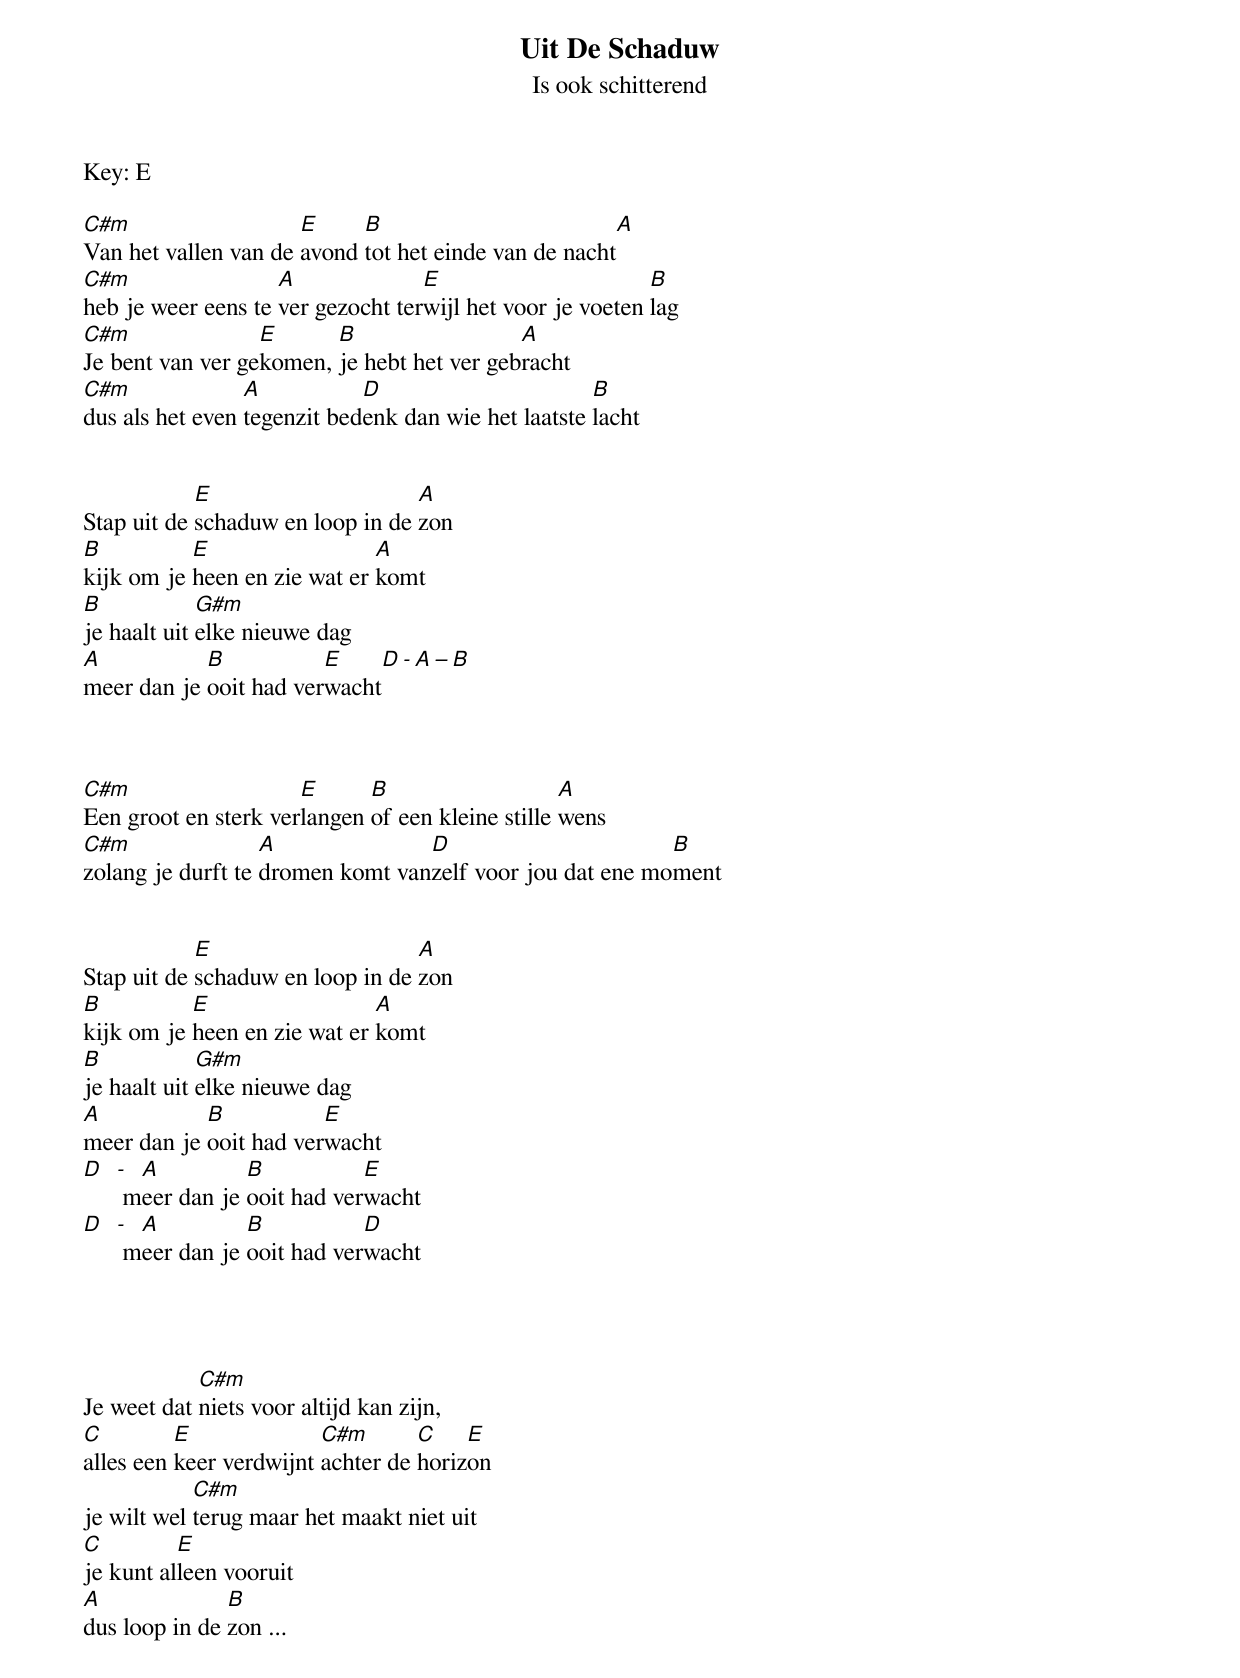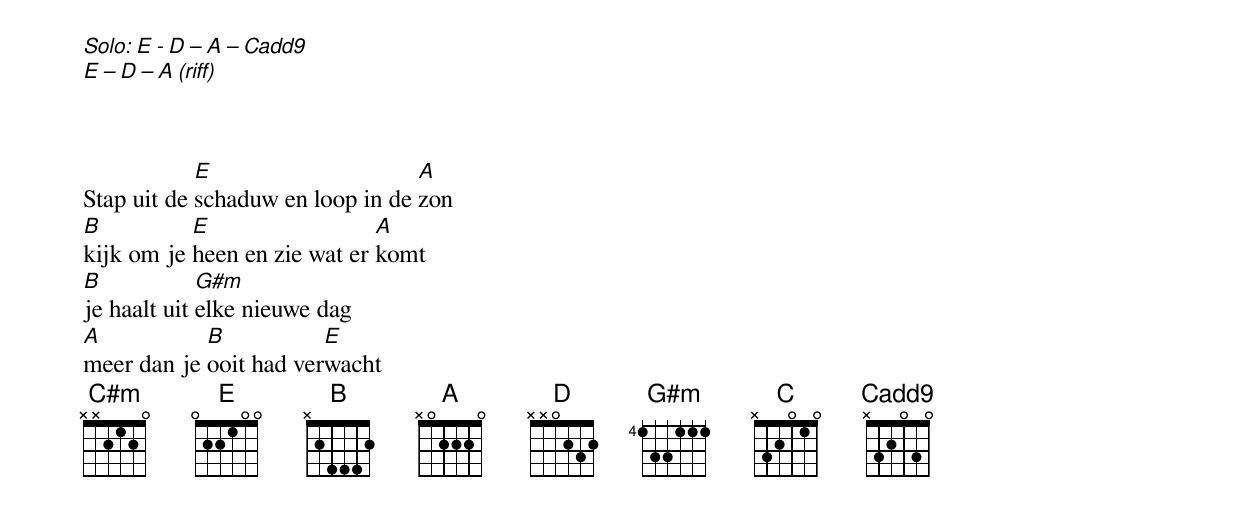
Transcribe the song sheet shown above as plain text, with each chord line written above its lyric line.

Uit De Schaduw
Is ook schitterend
Key: E

C#m                   E     B                           A
Van het vallen van de avond tot het einde van de nacht
C#m                 A              E                       B
heb je weer eens te ver gezocht terwijl het voor je voeten lag
C#m               E      B                  A
Je bent van ver gekomen, je hebt het ver gebracht
C#m              A           D                       B
dus als het even tegenzit bedenk dan wie het laatste lacht


            E                     A
Stap uit de schaduw en loop in de zon
B          E                  A
kijk om je heen en zie wat er komt
B            G#m
je haalt uit elke nieuwe dag
A           B           E     D - A – B
meer dan je ooit had verwacht



C#m                   E      B                    A
Een groot en sterk verlangen of een kleine stille wens
C#m                A              D                       B
zolang je durft te dromen komt vanzelf voor jou dat ene moment


            E                     A
Stap uit de schaduw en loop in de zon
B          E                  A
kijk om je heen en zie wat er komt
B            G#m
je haalt uit elke nieuwe dag
A           B           E
meer dan je ooit had verwacht
D - A          B           E
   meer dan je ooit had verwacht
D - A          B           D
   meer dan je ooit had verwacht




            C#m
Je weet dat niets voor altijd kan zijn,
C         E              C#m       C    E
alles een keer verdwijnt achter de horizon
            C#m
je wilt wel terug maar het maakt niet uit
C         E
je kunt alleen vooruit
A              B
dus loop in de zon ...

Solo:  E - D – A – Cadd9
       E – D – A (riff)



            E                     A
Stap uit de schaduw en loop in de zon
B          E                  A
kijk om je heen en zie wat er komt
B            G#m
je haalt uit elke nieuwe dag
A           B           E
meer dan je ooit had verwacht
